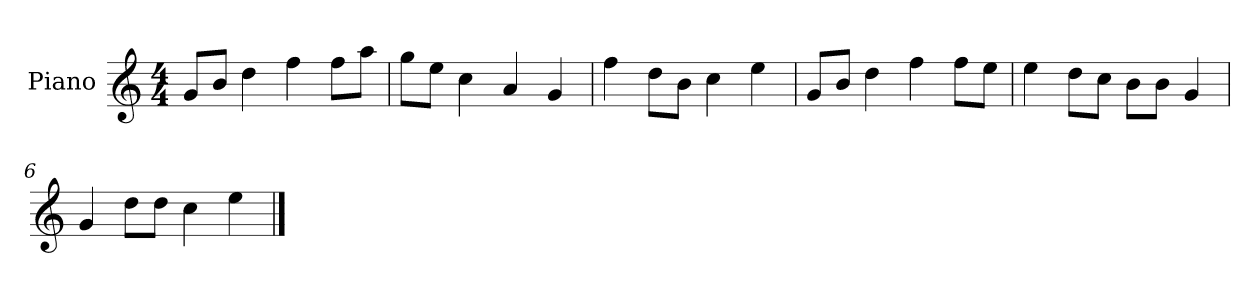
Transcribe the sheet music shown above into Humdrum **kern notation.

**kern
*part1
*staff1
*I"Piano
*I'P-no
*clefG2
*k[]
*M4/4
*MM90
=1
8g/L
8b/J
4dd\
4ff\
8ff\L
8aa\J
=2
8gg\L
8ee\J
4cc\
4a/
4g/
=3
4ff\
8dd\L
8b\J
4cc\
4ee\
=4
8g/L
8b/J
4dd\
4ff\
8ff\L
8ee\J
=5
4ee\
8dd\L
8cc\J
8b\L
8b\J
4g/
=6
4g/
8dd\L
8dd\J
4cc\
4ee\
==
*-
